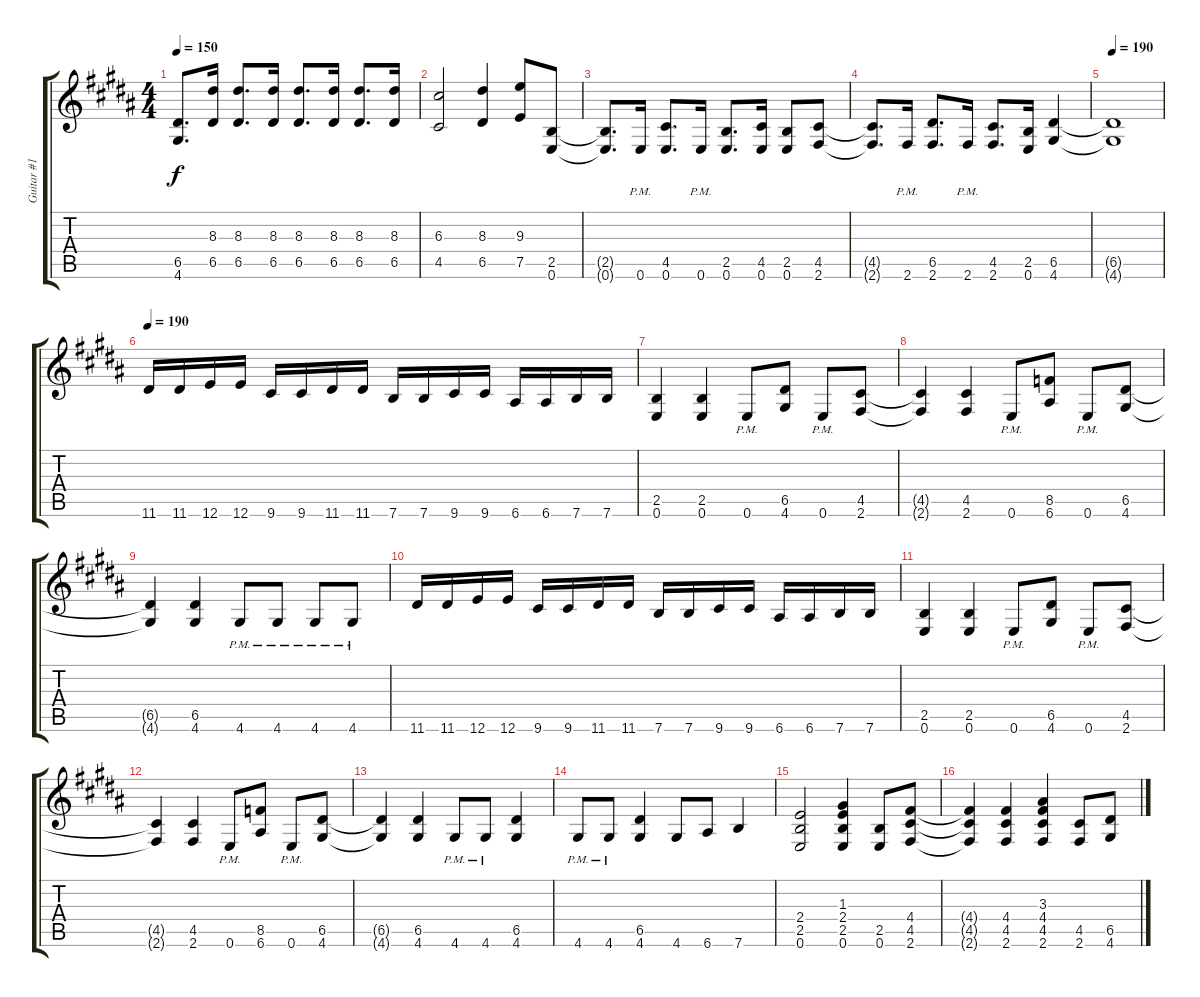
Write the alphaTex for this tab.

\track ("Guitar #1" "Guitar #1") {instrument distortionguitar}
\staff {score tabs}
\tuning (E4 B3 G3 D3 A2 E2) {hide}
\ts (4 4)
\tempo 150
\clef g2
\ks b
(6.5{t} 4.6{t}).8{d dy f} (8.3 6.5).16 (8.3 6.5).8{d} (8.3 6.5).16 (8.3 6.5).8{d} (8.3 6.5).16 (8.3 6.5).8{d} (8.3 6.5).16 |
\ks g#minor
(6.3 4.5).2 (8.3 6.5).4 (9.3 7.5).8 (2.5 0.6).8 |
(2.5{t} 0.6{t}).8{d} 0.6{pm}.16 (4.5 0.6).8{d} 0.6{pm}.16 (2.5 0.6).8{d} (4.5 0.6).16 (2.5 0.6).8 (4.5 2.6).8 |
(4.5{t} 2.6{t}).8{d} 2.6{pm}.16 (6.5 2.6).8{d} 2.6{pm}.16 (4.5 2.6).8{d} (2.5 0.6).16 (6.5 4.6).4 |
\tempo 190
(6.5{t} 4.6{t}).1 |
\tempo 190
11.6.16 11.6.16 12.6.16 12.6.16 9.6.16 9.6.16 11.6.16 11.6.16 7.6.16 7.6.16 9.6.16 9.6.16 6.6.16 6.6.16 7.6.16 7.6.16 |
\ks b
(2.5 0.6).4 (2.5 0.6).4 0.6{pm}.8 (6.5 4.6).8 0.6{pm}.8 (4.5 2.6).8 |
\ks g#minor
(4.5{t} 2.6{t}).4 (4.5 2.6).4 0.6{pm}.8 (8.5 6.6).8 0.6{pm}.8 (6.5 4.6).8 |
(6.5{t} 4.6{t}).4 (6.5 4.6).4 4.6{pm}.8 4.6{pm}.8 4.6{pm}.8 4.6{pm}.8 |
11.6.16 11.6.16 12.6.16 12.6.16 9.6.16 9.6.16 11.6.16 11.6.16 7.6.16 7.6.16 9.6.16 9.6.16 6.6.16 6.6.16 7.6.16 7.6.16 |
\ks b
(2.5 0.6).4 (2.5 0.6).4 0.6{pm}.8 (6.5 4.6).8 0.6{pm}.8 (4.5 2.6).8 |
\ks g#minor
(4.5{t} 2.6{t}).4 (4.5 2.6).4 0.6{pm}.8 (8.5 6.6).8 0.6{pm}.8 (6.5 4.6).8 |
(6.5{t} 4.6{t}).4 (6.5 4.6).4 4.6{pm}.8 4.6{pm}.8 (6.5 4.6).4 |
4.6{pm}.8 4.6{pm}.8 (6.5 4.6).4 4.6.8 6.6.8 7.6.4 |
\ks b
(2.4 2.5 0.6).2 (1.3 2.4 2.5 0.6).4 (2.5 0.6).8 (4.4 4.5 2.6).8 |
\ks g#minor
(4.4{t} 4.5{t} 2.6{t}).4 (4.4 4.5 2.6).4 (3.3 4.4 4.5 2.6).4 (4.5 2.6).8 (6.5 4.6).8
